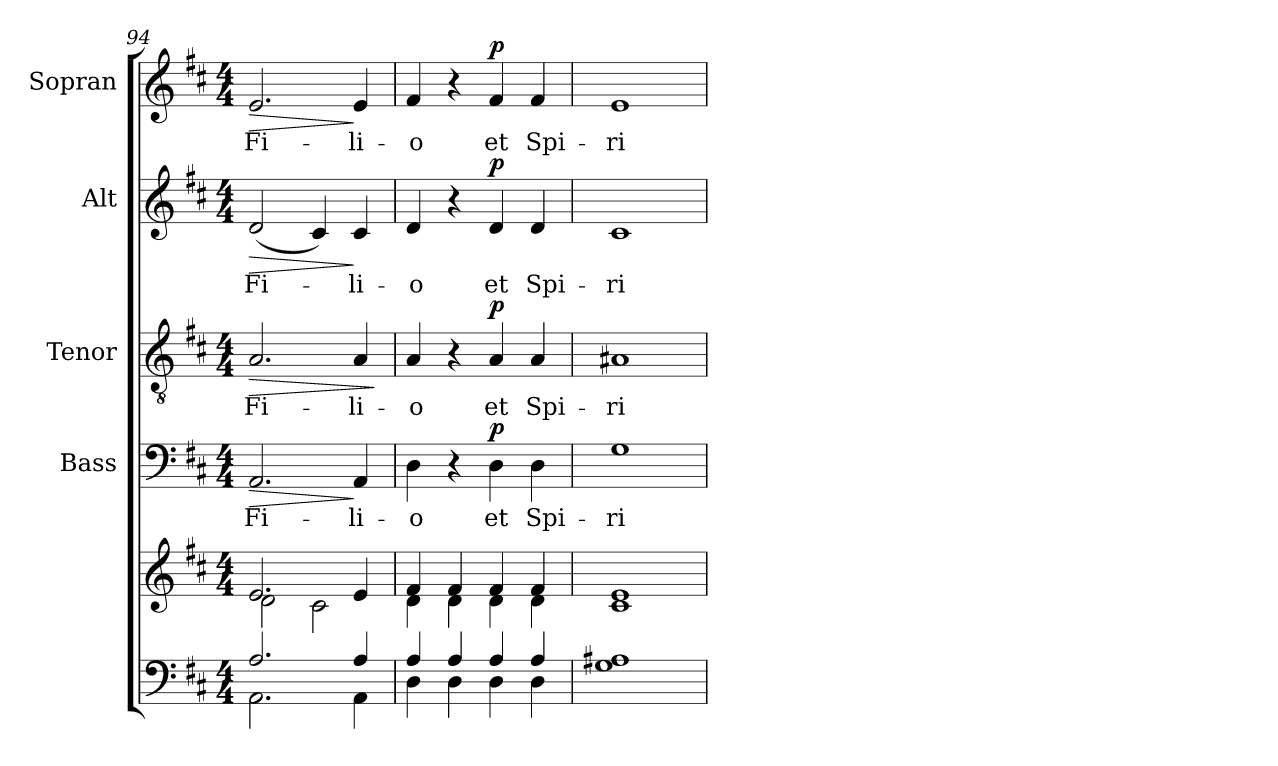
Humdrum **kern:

**kern	**kern	**kern	**text	**dynam	**kern	**text	**dynam	**kern	**text	**dynam	**kern	**text	**dynam
*part5	*part5	*part4	*part4	*part4	*part3	*part3	*part3	*part2	*part2	*part2	*part1	*part1	*part1
*staff6	*staff5	*staff4	*staff4	*staff4	*staff3	*staff3	*staff3	*staff2	*staff2	*staff2	*staff1	*staff1	*staff1
*	*	*I"Bass	*	*	*I"Tenor	*	*	*I"Alt	*	*	*I"Sopran	*	*
*	*	*I'B	*	*	*I'T	*	*	*I'A	*	*	*I'S	*	*
!!LO:PB:g=z
*clefF4	*clefG2	*clefF4	*	*	*clefGv2	*	*	*clefG2	*	*	*clefG2	*	*
*k[f#c#]	*k[f#c#]	*k[f#c#]	*	*	*k[f#c#]	*	*	*k[f#c#]	*	*	*k[f#c#]	*	*
*D:	*D:	*D:	*	*	*D:	*	*	*D:	*	*	*D:	*	*
*M4/4	*M4/4	*M4/4	*	*	*M4/4	*	*	*M4/4	*	*	*M4/4	*	*
=94	=94	=94	=94	=94	=94	=94	=94	=94	=94	=94	=94	=94	=94
*^	*^	*	*	*	*	*	*	*	*	*	*	*	*
!	!	!	!	!	!LO:LY:b	!LO:HP:b	!	!LO:LY:b	!LO:HP:b	!	!LO:LY:b	!LO:HP:b	!	!LO:LY:b	!LO:HP:b
2.A/	2.AA\	2.e/	2d\	2.AA/	Fi-	>	2.A/	Fi-	>	(<2d/	Fi-	>	2.e/	Fi-	>
.	.	.	2c#\	.	.	.	.	.	.	4c#/)	.	.	.	.	.
!	!	!	!	!	!LO:LY:b	!	!	!LO:LY:b	!	!	!LO:LY:b	!	!	!LO:LY:b	!
4A/	4AA\	4e/	.	4AA/	-li-	]	4A/	-li-	.	4c#/	-li-	]	4e/	-li-	]
*v	*v	*	*	*	*	*	*	*	*	*	*	*	*	*	*
*	*v	*v	*	*	*	*	*	*	*	*	*	*	*	*
.	.	.	.	.	.	.	]	.	.	.	.	.	.
=95	=95	=95	=95	=95	=95	=95	=95	=95	=95	=95	=95	=95	=95
*^	*^	*	*	*	*	*	*	*	*	*	*	*	*
!	!	!	!	!	!LO:LY:b	!	!	!LO:LY:b	!	!	!LO:LY:b	!	!	!LO:LY:b	!
4A/	4D\	4f#/	4d\	4D\	-o	.	4A/	-o	.	4d/	-o	.	4f#/	-o	.
4A/	4D\	4f#/	4d\	4r	.	.	4r	.	.	4r	.	.	4r	.	.
!	!	!	!	!	!LO:LY:b	!LO:DY:a	!	!LO:LY:b	!LO:DY:a	!	!LO:LY:b	!LO:DY:a	!	!LO:LY:b	!LO:DY:a
4A/	4D\	4f#/	4d\	4D\	et	p	4A/	et	p	4d/	et	p	4f#/	et	p
!	!	!	!	!	!LO:LY:b	!	!	!LO:LY:b	!	!	!LO:LY:b	!	!	!LO:LY:b	!
4A/	4D\	4f#/	4d\	4D\	Spi-	.	4A/	Spi-	.	4d/	Spi-	.	4f#/	Spi-	.
=96	=96	=96	=96	=96	=96	=96	=96	=96	=96	=96	=96	=96	=96	=96	=96
!	!	!	!	!	!LO:LY:b	!	!	!LO:LY:b	!	!	!LO:LY:b	!	!	!LO:LY:b	!
*v	*v	*	*	*	*	*	*	*	*	*	*	*	*	*	*
*	*v	*v	*	*	*	*	*	*	*	*	*	*	*	*
1G 1A#X	1c# 1e	1G	-ri-	.	1A#X	-ri-	.	1c#	-ri-	.	1e	-ri-	.
=	=	=	=	=	=	=	=	=	=	=	=	=	=
*-	*-	*-	*-	*-	*-	*-	*-	*-	*-	*-	*-	*-	*-
